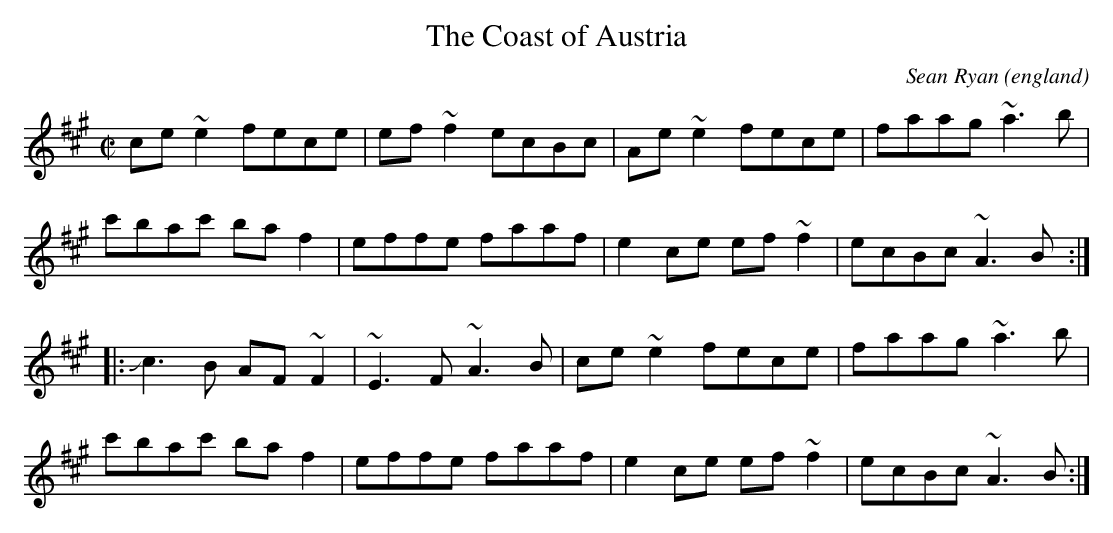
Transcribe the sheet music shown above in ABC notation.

X:1
T:Coast of Austria, The
O:england
C:Sean Ryan
M:C|
K:A
ce~e2 fece|ef~f2 ecBc|Ae~e2 fece|faag ~a3b|
c'bac' baf2|effe faaf|e2ce ef~f2|ecBc ~A3B:|
|:Jc3B AF~F2|~E3F ~A3B|ce~e2 fece|faag ~a3b|
c'bac' baf2|effe faaf|e2ce ef~f2|ecBc ~A3B:|
